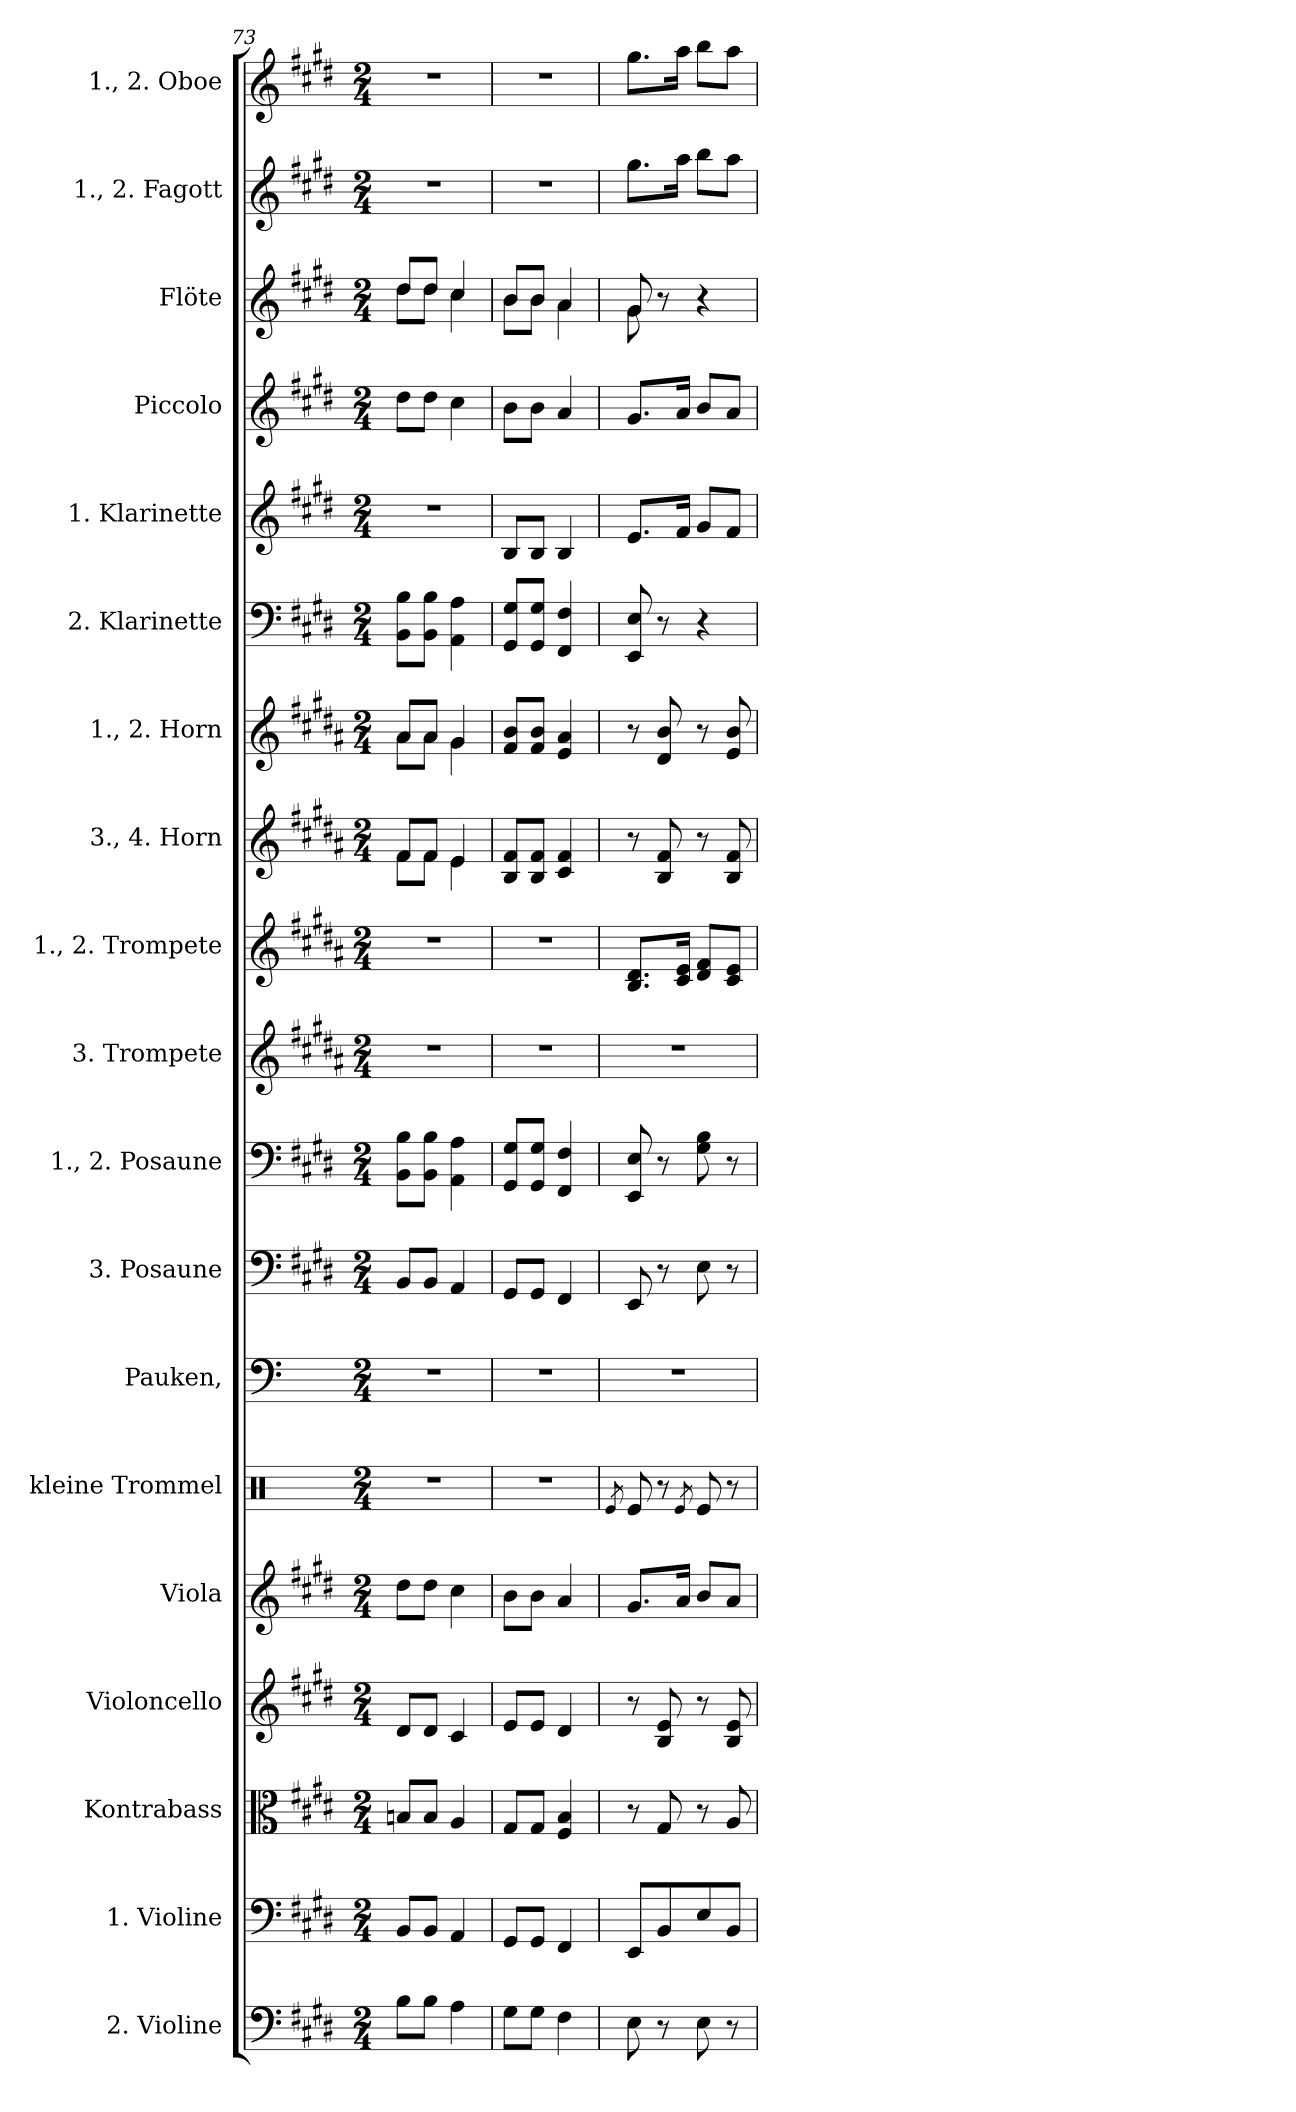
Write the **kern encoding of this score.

**kern	**kern	**kern	**kern	**kern	**kern	**kern	**kern	**kern	**kern	**kern	**kern	**kern	**kern	**kern	**kern	**kern	**kern	**kern
*part19	*part18	*part17	*part16	*part15	*part14	*part13	*part12	*part11	*part10	*part9	*part8	*part7	*part6	*part5	*part4	*part3	*part2	*part1
*staff19	*staff18	*staff17	*staff16	*staff15	*staff14	*staff13	*staff12	*staff11	*staff10	*staff9	*staff8	*staff7	*staff6	*staff5	*staff4	*staff3	*staff2	*staff1
*I"2. Violine	*I"1. Violine	*I"Kontrabass	*I"Violoncello	*I"Viola	*I"kleine Trommel	*I"Pauken,	*I"3. Posaune	*I"1., 2. Posaune	*I"3. Trompete	*I"1., 2. Trompete	*I"3., 4. Horn	*I"1., 2. Horn	*I"2. Klarinette	*I"1. Klarinette	*I"Piccolo	*I"Flöte	*I"1., 2. Fagott	*I"1., 2. Oboe
*I'2. Vl.	*I'1. Vl.	*I'Kb.	*I'Vc.	*I'Va.	*I'kl. Tr.	*I'Pk.,	*I'3. Pos.	*I'1., 2. Pos.	*I'3. Trp.	*I'1., 2. Trp.	*I'3., 4. Hr.	*I'1., 2.  Hr.	*I'2. Klar.	*I'1. Klar.	*I'Picc.	*I'Fl.	*I'1., 2. Fag.	*I'1., 2. Ob.
*clefF4	*clefF4	*clefC3	*clefG2	*clefG2	*clefX	*clefF4	*clefF4	*clefF4	*clefG2	*clefG2	*clefG2	*clefG2	*clefF4	*clefG2	*clefG2	*clefG2	*clefG2	*clefG2
*ITrd7c12	*	*	*	*	*	*	*	*	*ITrd-3c-5	*ITrd-3c-5	*ITrd4c7	*ITrd4c7	*	*ITrd1c2	*ITrd1c2	*	*ITrd-7c-12	*
*k[f#c#g#d#]	*k[f#c#g#d#]	*k[f#c#g#d#]	*k[f#c#g#d#]	*k[f#c#g#d#]	*k[]	*k[]	*k[f#c#g#d#]	*k[f#c#g#d#]	*k[f#c#g#d#]	*k[f#c#g#d#]	*k[f#c#g#d#]	*k[f#c#g#d#]	*k[f#c#g#d#]	*k[f#c#]	*k[f#c#]	*k[f#c#g#d#]	*k[f#c#g#d#]	*k[f#c#g#d#]
*M2/4	*M2/4	*M2/4	*M2/4	*M2/4	*M2/4	*M2/4	*M2/4	*M2/4	*M2/4	*M2/4	*M2/4	*M2/4	*M2/4	*M2/4	*M2/4	*M2/4	*M2/4	*M2/4
=73	=73	=73	=73	=73	=73	=73	=73	=73	=73	=73	=73	=73	=73	=73	=73	=73	=73	=73
*	*	*	*	*	*	*	*	*	*	*	*^	*^	*	*	*	*^	*	*
8BB\L	8BB/L	8Bn/L	8d#/L	8dd#\L	2r	2r	8BB/L	8BB\ 8B\L	2r	2r	8B/L	8B\L	8d#/L	8d#\L	8BB\ 8B\L	2r	8cc#\L	8dd#/L	8dd#\L	2r	2r
8BB\J	8BB/J	8B/J	8d#/J	8dd#\J	.	.	8BB/J	8BB\ 8B\J	.	.	8B/J	8B\J	8d#/J	8d#\J	8BB\ 8B\J	.	8cc#\J	8dd#/J	8dd#\J	.	.
4AA\	4AA/	4A/	4c#/	4cc#\	.	.	4AA/	4AA\ 4A\	.	.	4A/	4A\	4c#/	4c#\	4AA\ 4A\	.	4b\	4cc#/	4cc#\	.	.
*	*	*	*	*	*	*	*	*	*	*	*v	*v	*	*	*	*	*	*	*	*	*
*	*	*	*	*	*	*	*	*	*	*	*	*v	*v	*	*	*	*	*	*	*
=74	=74	=74	=74	=74	=74	=74	=74	=74	=74	=74	=74	=74	=74	=74	=74	=74	=74	=74	=74
8GG#\L	8GG#/L	8G#/L	8e/L	8b\L	2r	2r	8GG#/L	8GG#/ 8G#/L	2r	2r	8E/ 8B/L	8B/ 8e/L	8GG#/ 8G#/L	8A/L	8a\L	8b/L	8b\L	2r	2r
8GG#\J	8GG#/J	8G#/J	8e/J	8b\J	.	.	8GG#/J	8GG#/ 8G#/J	.	.	8E/ 8B/J	8B/ 8e/J	8GG#/ 8G#/J	8A/J	8a\J	8b/J	8b\J	.	.
4FF#\	4FF#/	4F#/ 4B/	4d#/	4a/	.	.	4FF#/	4FF#/ 4F#/	.	.	4F#/ 4B/	4A/ 4d#/	4FF#/ 4F#/	4A/	4g/	4a/	4a\	.	.
=75	=75	=75	=75	=75	=75	=75	=75	=75	=75	=75	=75	=75	=75	=75	=75	=75	=75	=75	=75
.	.	.	.	.	8qRe/	.	.	.	.	.	.	.	.	.	.	.	.	.	.
8EE\	8EE/L	8r	8r	8.g#/L	8Re/	2r	8EE/	8EE/ 8E/	2r	8.e/ 8.g#/L	8r	8r	8EE/ 8E/	8.d/L	8.f#/L	8g#/	8g#\	8.ggg#\L	8.gg#\L
8r	8BB/	8G#/	8B/ 8e/	.	8r	.	8r	8r	.	.	8E/ 8B/	8G#/ 8e/	8r	.	.	8r	4ryy	.	.
.	.	.	.	16a/Jk	.	.	.	.	.	16f#/ 16a/Jk	.	.	.	16e/Jk	16g/Jk	.	.	16aaa\Jk	16aa\Jk
.	.	.	.	.	8qRe/	.	.	.	.	.	.	.	.	.	.	.	.	.	.
8EE\	8E/	8r	8r	8b/L	8Re/	.	8E\	8G#\ 8B\	.	8g#/ 8b/L	8r	8r	4r	8f#/L	8a/L	4r	.	8bbb\L	8bb\L
8r	8BB/J	8A/	8B/ 8e/	8a/J	8r	.	8r	8r	.	8f#/ 8a/J	8E/ 8B/	8A/ 8e/	.	8e/J	8g/J	.	8ryy	8aaa\J	8aa\J
*	*	*	*	*	*	*	*	*	*	*	*	*	*	*	*	*v	*v	*	*
=	=	=	=	=	=	=	=	=	=	=	=	=	=	=	=	=	=	=
*-	*-	*-	*-	*-	*-	*-	*-	*-	*-	*-	*-	*-	*-	*-	*-	*-	*-	*-
